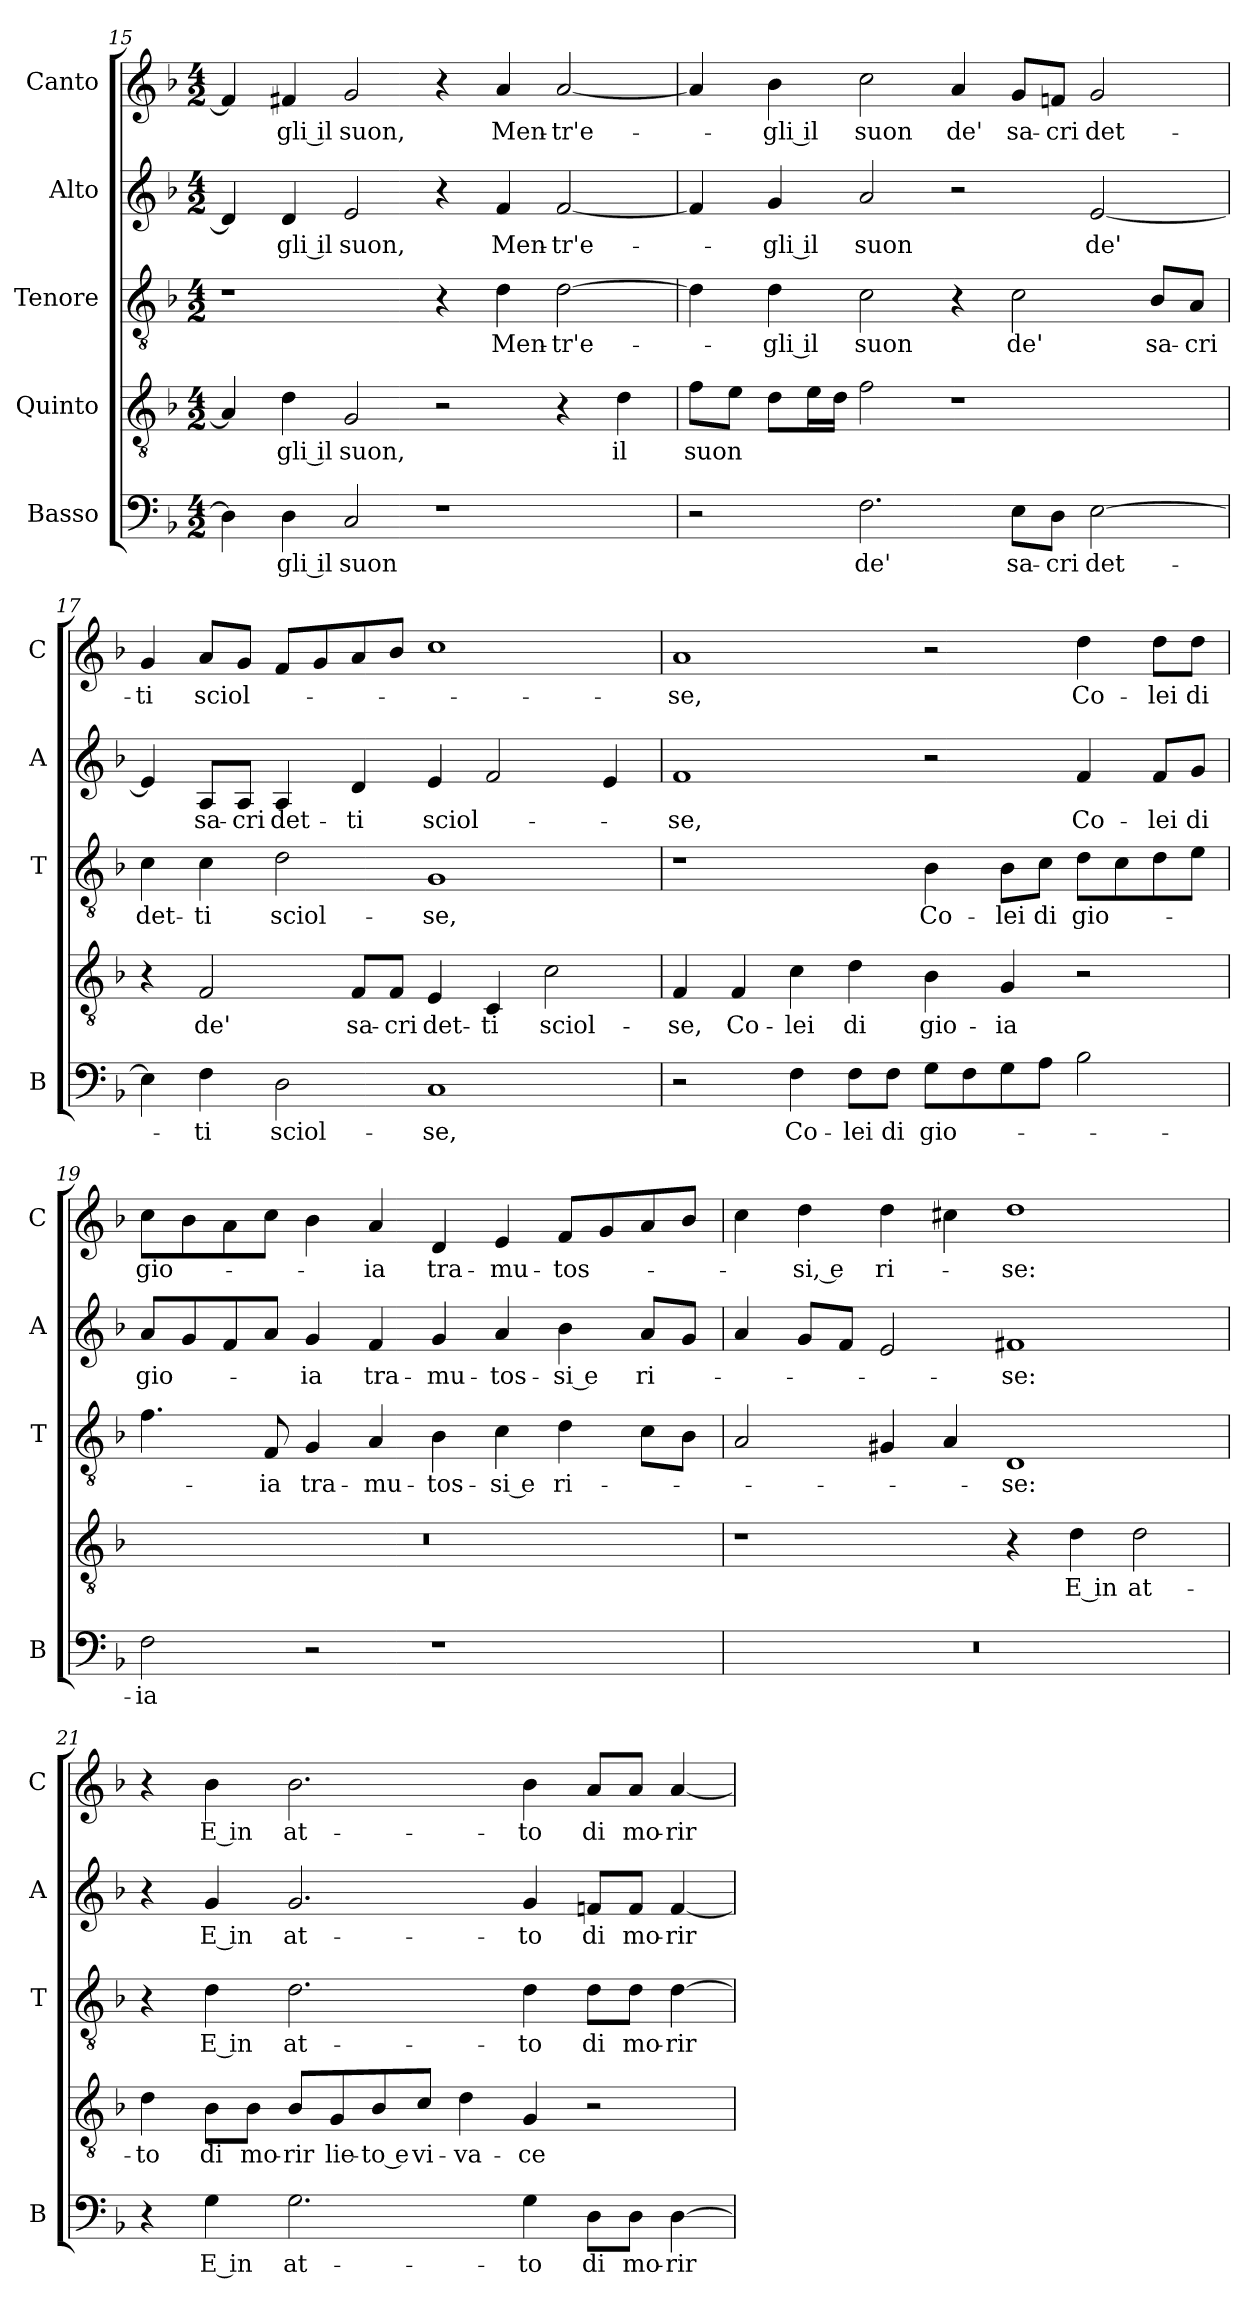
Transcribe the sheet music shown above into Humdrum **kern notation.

**kern	**text	**kern	**text	**kern	**text	**kern	**text	**kern	**text
*part5	*part5	*part4	*part4	*part3	*part3	*part2	*part2	*part1	*part1
*staff5	*staff5	*staff4	*staff4	*staff3	*staff3	*staff2	*staff2	*staff1	*staff1
*I"Basso	*	*I"Quinto	*	*I"Tenore	*	*I"Alto	*	*I"Canto	*
*I'B	*	*	*	*I'T	*	*I'A	*	*I'C	*
*clefF4	*	*clefGv2	*	*clefGv2	*	*clefG2	*	*clefG2	*
*k[b-]	*	*k[b-]	*	*k[b-]	*	*k[b-]	*	*k[b-]	*
*F:	*	*F:	*	*F:	*	*F:	*	*F:	*
*M4/2	*	*M4/2	*	*M4/2	*	*M4/2	*	*M4/2	*
=15	=15	=15	=15	=15	=15	=15	=15	=15	=15
4D]	.	4A]	.	1r	.	4d]	.	4f#]	.
4D	-gli il	4d	-gli il	.	.	4d	-gli il	4f#X	-gli il
2C	suon	2G	suon,	.	.	2e	suon,	2g	suon,
1r	.	2r	.	4r	.	4r	.	4r	.
.	.	.	.	4d	Men-	4f	Men-	4a	Men-
.	.	4r	.	[2d	-tr'e-	[2f	-tr'e-	[2a	-tr'e-
.	.	4d	il	.	.	.	.	.	.
=16	=16	=16	=16	=16	=16	=16	=16	=16	=16
2r	.	8fL	suon	4d]	.	4f]	.	4a]	.
.	.	8eJ	.	.	.	.	.	.	.
.	.	8dL	.	4d	-gli il	4g	-gli il	4b-	-gli il
.	.	16eL	.	.	.	.	.	.	.
.	.	16dJJ	.	.	.	.	.	.	.
2.F	de'	2f	.	2c	suon	2a	suon	2cc	suon
.	.	1r	.	4r	.	2r	.	4a	de'
8EL	sa-	.	.	2c	de'	.	.	8gL	sa-
8DJ	-cri	.	.	.	.	.	.	8fnJ	-cri
[2E	det-	.	.	.	.	[2e	de'	2g	det-
.	.	.	.	8B-L	sa-	.	.	.	.
.	.	.	.	8AJ	-cri	.	.	.	.
=17	=17	=17	=17	=17	=17	=17	=17	=17	=17
4E]	.	4r	.	4c	det-	4e]	.	4g	-ti
4F	-ti	2F	de'	4c	-ti	8AL	sa-	8aL	sciol-
.	.	.	.	.	.	8AJ	-cri	8gJ	.
2D	sciol-	.	.	2d	sciol-	4A	det-	8fL	.
.	.	.	.	.	.	.	.	8g	.
.	.	8FL	sa-	.	.	4d	-ti	8a	.
.	.	8FJ	-cri	.	.	.	.	8b-J	.
1C	-se,	4E	det-	1G	-se,	4e	sciol-	1cc	.
.	.	4C	-ti	.	.	2f	.	.	.
.	.	2c	sciol-	.	.	.	.	.	.
.	.	.	.	.	.	4e	.	.	.
=18	=18	=18	=18	=18	=18	=18	=18	=18	=18
2r	.	4F	-se,	1r	.	1f	-se,	1a	-se,
.	.	4F	Co-	.	.	.	.	.	.
4F	Co-	4c	-lei	.	.	.	.	.	.
8FL	-lei	4d	di	.	.	.	.	.	.
8FJ	di	.	.	.	.	.	.	.	.
8GL	gio-	4B-	gio-	4B-	Co-	2r	.	2r	.
8F	.	.	.	.	.	.	.	.	.
8G	.	4G	-ia	8B-L	-lei	.	.	.	.
8AJ	.	.	.	8cJ	di	.	.	.	.
2B-	.	2r	.	8dL	gio-	4f	Co-	4dd	Co-
.	.	.	.	8c	.	.	.	.	.
.	.	.	.	8d	.	8fL	-lei	8ddL	-lei
.	.	.	.	8eJ	.	8gJ	di	8ddJ	di
=19	=19	=19	=19	=19	=19	=19	=19	=19	=19
2F	-ia	0r	.	4.f	.	8aL	gio-	8ccL	gio-
.	.	.	.	.	.	8g	.	8b-	.
.	.	.	.	.	.	8f	.	8a	.
.	.	.	.	8F	-ia	8aJ	.	8ccJ	.
2r	.	.	.	4G	tra-	4g	-ia	4b-	.
.	.	.	.	4A	-mu-	4f	tra-	4a	-ia
1r	.	.	.	4B-	-tos-	4g	-mu-	4d	tra-
.	.	.	.	4c	-si e	4a	-tos-	4e	-mu-
.	.	.	.	4d	ri-	4b-	-si e	8fL	-tos-
.	.	.	.	.	.	.	.	8g	.
.	.	.	.	8cL	.	8aL	ri-	8a	.
.	.	.	.	8B-J	.	8gJ	.	8b-J	.
=20	=20	=20	=20	=20	=20	=20	=20	=20	=20
0r	.	1r	.	2A	.	4a	.	4cc	.
.	.	.	.	.	.	8gL	.	4dd	-si, e
.	.	.	.	.	.	8fJ	.	.	.
.	.	.	.	4G#X	.	2e	.	4dd	ri-
.	.	.	.	4A	.	.	.	4cc#X	.
.	.	4r	.	1D	-se:	1f#X	-se:	1dd	-se:
.	.	4d	E in	.	.	.	.	.	.
.	.	2d	at-	.	.	.	.	.	.
=21	=21	=21	=21	=21	=21	=21	=21	=21	=21
4r	.	4d	-to	4r	.	4r	.	4r	.
4G	E in	8B-L	di	4d	E in	4g	E in	4b-	E in
.	.	8B-J	mo-	.	.	.	.	.	.
2.G	at-	8B-L	-rir	2.d	at-	2.g	at-	2.b-	at-
.	.	8G	lie-	.	.	.	.	.	.
.	.	8B-	-to e	.	.	.	.	.	.
.	.	8cJ	vi-	.	.	.	.	.	.
.	.	4d	-va-	.	.	.	.	.	.
4G	-to	4G	-ce	4d	-to	4g	-to	4b-	-to
8DL	di	2r	.	8dL	di	8fnL	di	8aL	di
8DJ	mo-	.	.	8dJ	mo-	8fJ	mo-	8aJ	mo-
[4D	-rir	.	.	[4d	-rir	[4f	-rir	[4a	-rir
=	=	=	=	=	=	=	=	=	=
*-	*-	*-	*-	*-	*-	*-	*-	*-	*-
